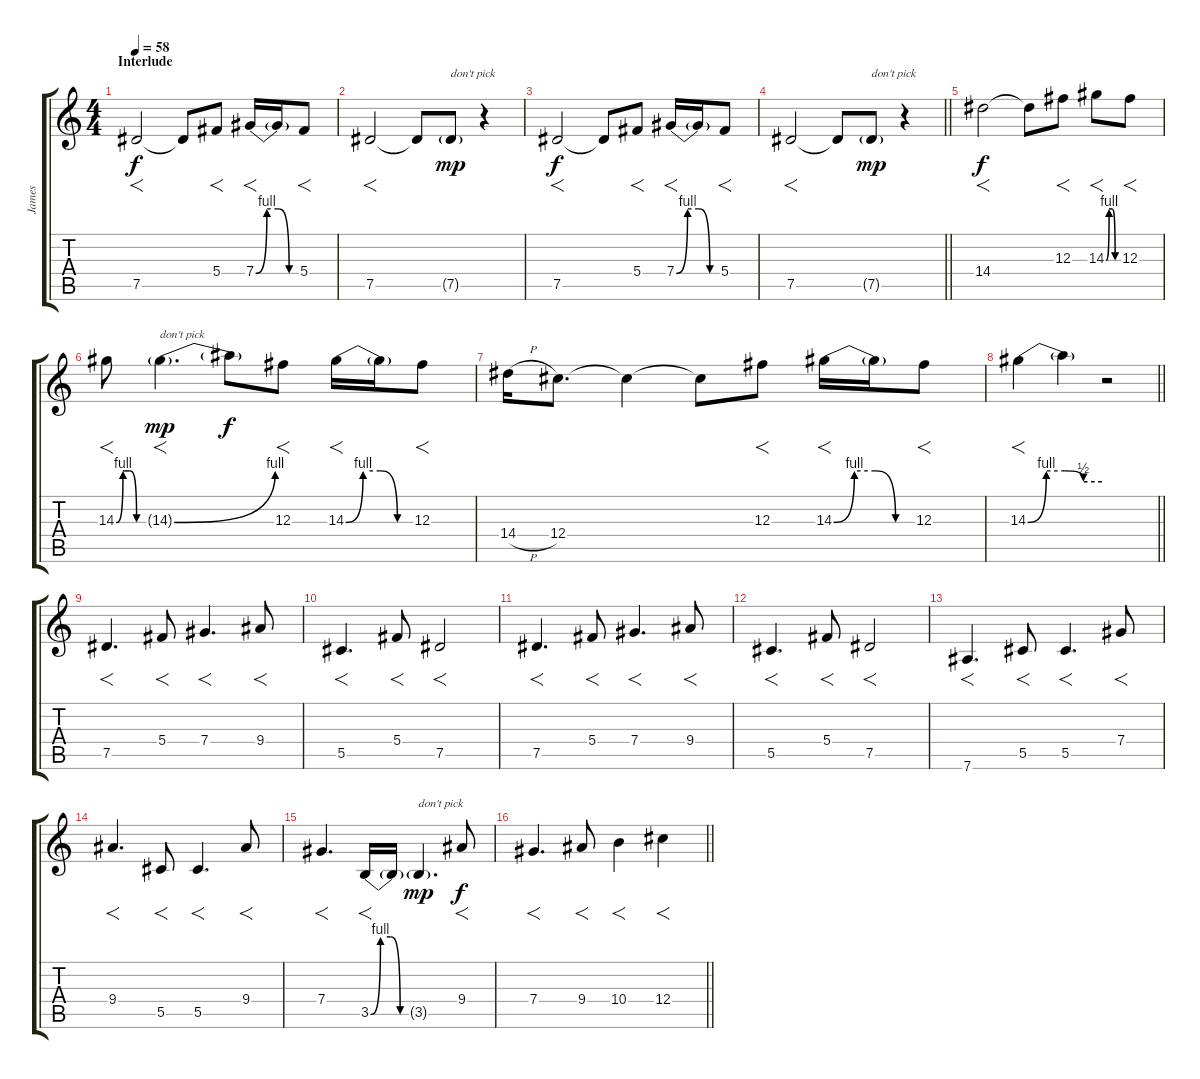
\track ("James " "James ") {instrument distortionguitar}
\staff {score tabs}
\tuning (Eb4 Bb3 Gb3 Db3 Ab2 Eb2) {hide}
\ts (4 4)
\section ("" "Interlude")
\tempo 58
\clef g2
\ks c
7.5.2{f dy f} 7.5{t}.8 5.4.8{f} 7.4{be (custom 0 0 15 4 30 4 45 0 60 0)}.16{f} 7.4{t}.16 5.4.8{f} |
7.5.2{f} 7.5{t}.8 7.5{g}.8{txt "don't pick" dy mp} r.4 |
7.5.2{f dy f} 7.5{t}.8 5.4.8{f} 7.4{be (custom 0 0 15 4 30 4 45 0 60 0)}.16{f} 7.4{t}.16 5.4.8{f} |
\barLineRight lightlight
7.5.2{f} 7.5{t}.8 7.5{g}.8{txt "don't pick" dy mp} r.4 |
14.4.2{f dy f} 14.4{t}.8 12.3.8{f} 14.3{be (custom 0 0 15 4 30 4 45 0 60 0)}.8{f} 12.3.8{f} |
14.3{be (custom 0 0 15 4 30 4 45 0 60 0)}.8{f} 14.3{be (bend 0 0 60 4) g}.4{f d txt "don't pick" dy mp} 14.3{t}.8{dy f} 12.3.8{f} 14.3{be (custom 0 0 15 4 30 4 45 0 60 0)}.16{f} 14.3{t}.16 12.3.8{f} |
14.4{h}.16 12.4.8{d} 12.4{t}.4 12.4{t}.8 12.3.8{f} 14.3{be (custom 0 0 15 4 30 4 45 0 60 0)}.16{f} 14.3{t}.16 12.3.8{f} |
\barLineRight lightlight
14.3{be (custom 0 0 15 4 30 4 45 2 60 2)}.4{f} 14.3{t}.4 r.2 |
7.5.4{f d} 5.4.8{f} 7.4.4{f d} 9.4.8{f} |
5.5.4{f d} 5.4.8{f} 7.5.2{f} |
7.5.4{f d} 5.4.8{f} 7.4.4{f d} 9.4.8{f} |
5.5.4{f d} 5.4.8{f} 7.5.2{f} |
7.6.4{f d} 5.5.8{f} 5.5.4{f d} 7.4.8{f} |
9.4.4{f d} 5.5.8{f} 5.5.4{f d} 9.4.8{f} |
7.4.4{f d} 3.5{be (custom 0 0 15 4 30 4 45 0 60 0)}.16{f} 3.5{t}.16 3.5{g}.4{d txt "don't pick" dy mp} 9.4.8{f dy f} |
\barLineRight lightlight
7.4.4{f d} 9.4.8{f} 10.4.4{f} 12.4.4{f}
